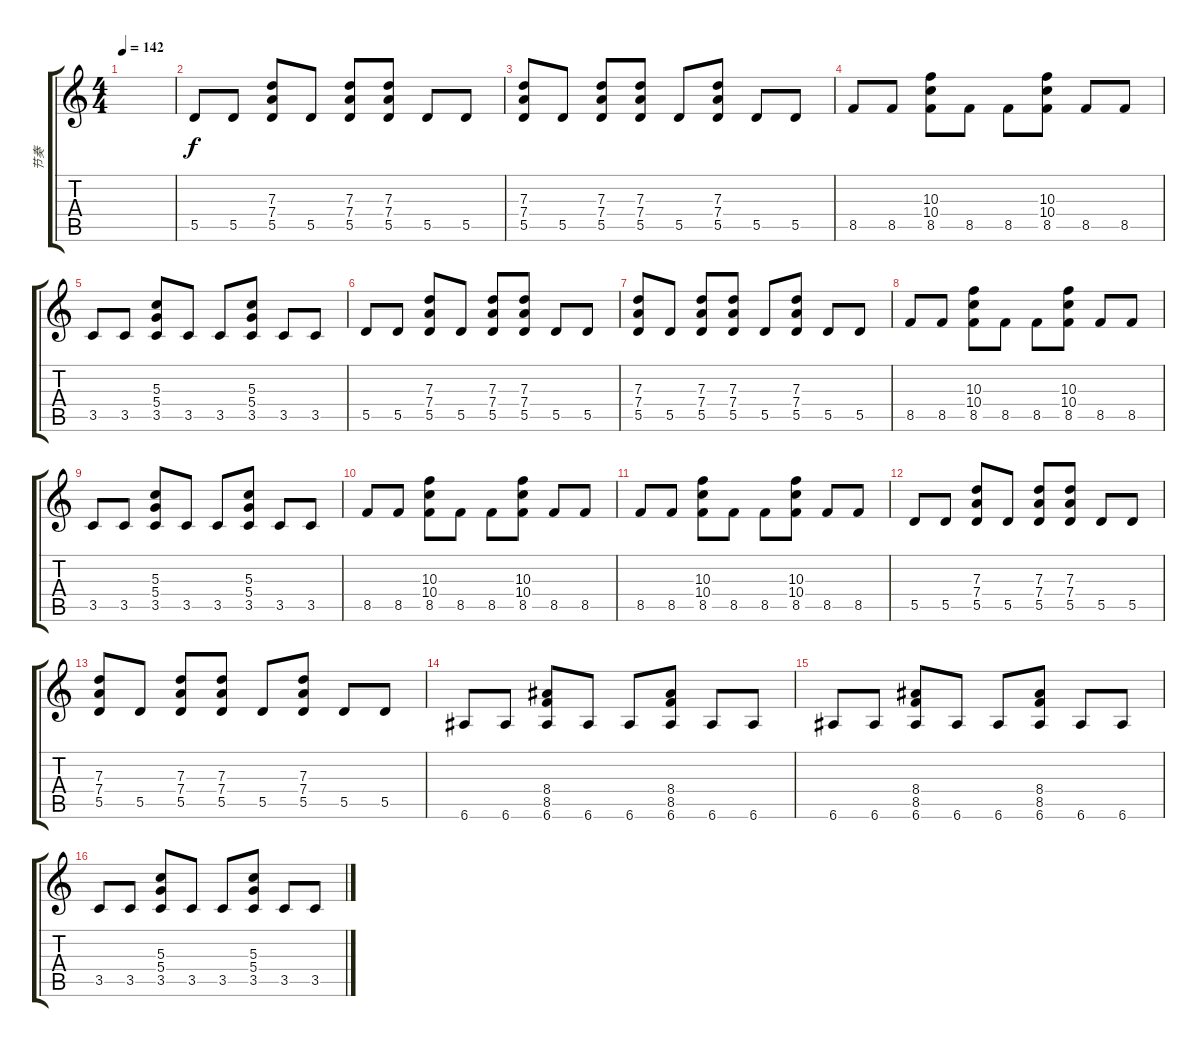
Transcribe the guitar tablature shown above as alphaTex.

\track ("节奏" "节奏") {instrument distortionguitar}
\staff {score tabs}
\tuning (E4 B3 G3 D3 A2 E2) {hide}
\ts (4 4)
\tempo 142
\clef g2
\ks c
|
5.5.8 5.5.8 (7.3 7.4 5.5).8 5.5.8 (7.3 7.4 5.5).8 (7.3 7.4 5.5).8 5.5.8 5.5.8 |
(7.3 7.4 5.5).8 5.5.8 (7.3 7.4 5.5).8 (7.3 7.4 5.5).8 5.5.8 (7.3 7.4 5.5).8 5.5.8 5.5.8 |
8.5.8 8.5.8 (10.3 10.4 8.5).8 8.5.8 8.5.8 (10.3 10.4 8.5).8 8.5.8 8.5.8 |
3.5.8 3.5.8 (5.3 5.4 3.5).8 3.5.8 3.5.8 (5.3 5.4 3.5).8 3.5.8 3.5.8 |
5.5.8 5.5.8 (7.3 7.4 5.5).8 5.5.8 (7.3 7.4 5.5).8 (7.3 7.4 5.5).8 5.5.8 5.5.8 |
(7.3 7.4 5.5).8 5.5.8 (7.3 7.4 5.5).8 (7.3 7.4 5.5).8 5.5.8 (7.3 7.4 5.5).8 5.5.8 5.5.8 |
8.5.8 8.5.8 (10.3 10.4 8.5).8 8.5.8 8.5.8 (10.3 10.4 8.5).8 8.5.8 8.5.8 |
3.5.8 3.5.8 (5.3 5.4 3.5).8 3.5.8 3.5.8 (5.3 5.4 3.5).8 3.5.8 3.5.8 |
8.5.8 8.5.8 (10.3 10.4 8.5).8 8.5.8 8.5.8 (10.3 10.4 8.5).8 8.5.8 8.5.8 |
8.5.8 8.5.8 (10.3 10.4 8.5).8 8.5.8 8.5.8 (10.3 10.4 8.5).8 8.5.8 8.5.8 |
5.5.8 5.5.8 (7.3 7.4 5.5).8 5.5.8 (7.3 7.4 5.5).8 (7.3 7.4 5.5).8 5.5.8 5.5.8 |
(7.3 7.4 5.5).8 5.5.8 (7.3 7.4 5.5).8 (7.3 7.4 5.5).8 5.5.8 (7.3 7.4 5.5).8 5.5.8 5.5.8 |
6.6.8 6.6.8 (8.4 8.5 6.6).8 6.6.8 6.6.8 (8.4 8.5 6.6).8 6.6.8 6.6.8 |
6.6.8 6.6.8 (8.4 8.5 6.6).8 6.6.8 6.6.8 (8.4 8.5 6.6).8 6.6.8 6.6.8 |
3.5.8 3.5.8 (5.3 5.4 3.5).8 3.5.8 3.5.8 (5.3 5.4 3.5).8 3.5.8 3.5.8
